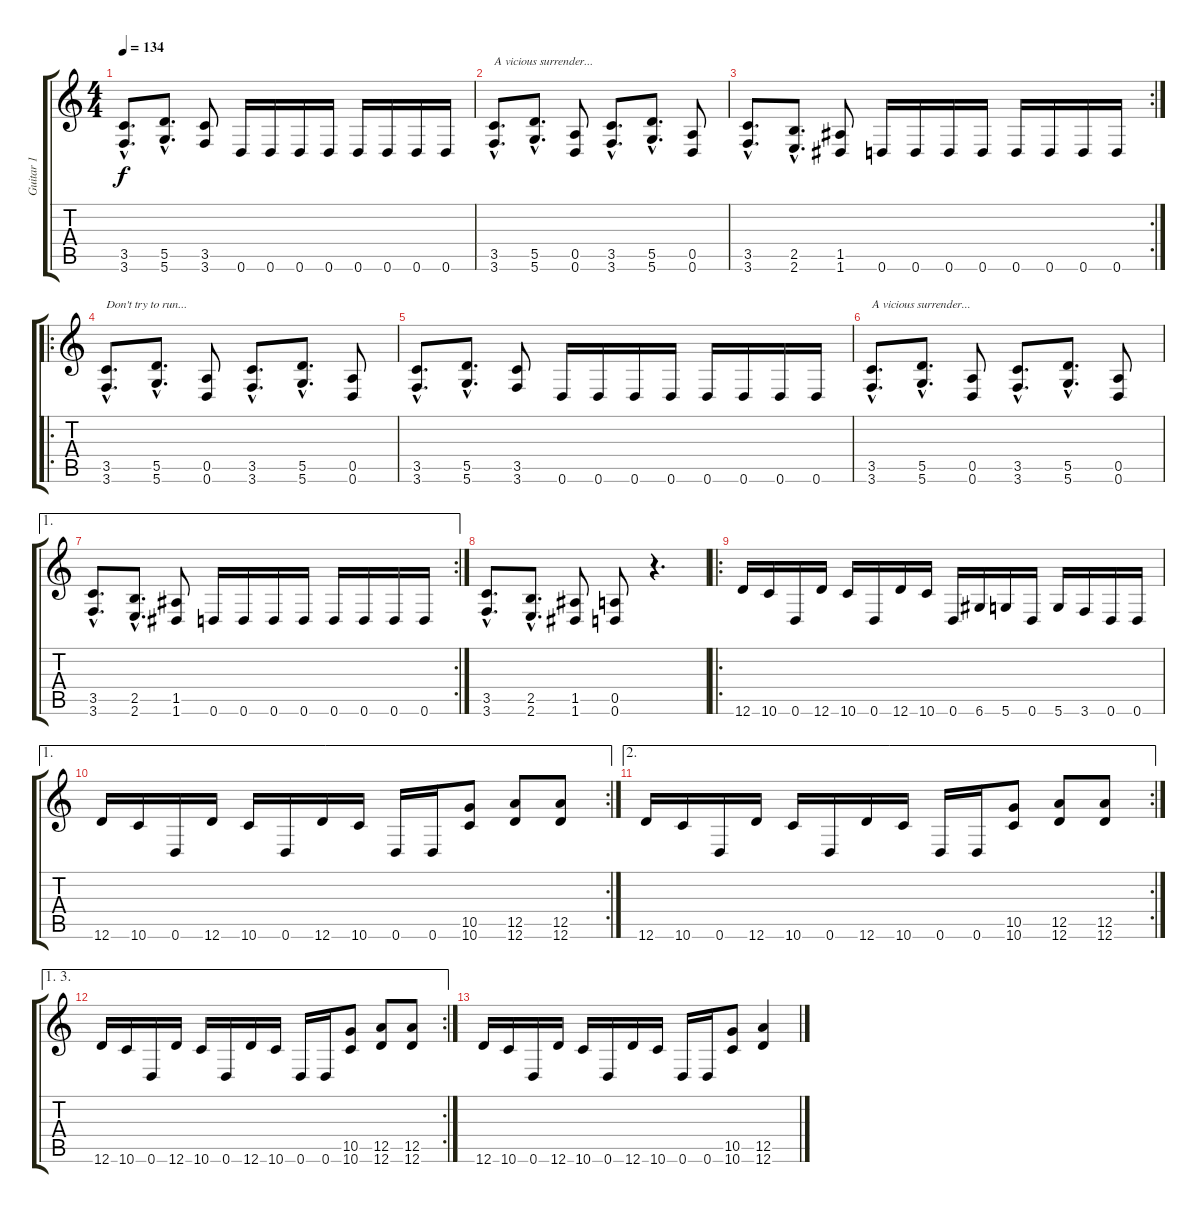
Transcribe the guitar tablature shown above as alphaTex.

\track ("Guitar 1" "Guitar 1") {instrument distortionguitar}
\staff {score tabs}
\tuning (E4 B3 G3 D3 A2 D2) {hide}
\ts (4 4)
\tempo 134
\clef g2
\ks c
(3.5{hac} 3.6{hac}).8{d dy f} (5.5{hac} 5.6{hac}).8{d} (3.5 3.6).8 0.6.16 0.6.16 0.6.16 0.6.16 0.6.16 0.6.16 0.6.16 0.6.16 |
(3.5{hac} 3.6{hac}).8{d txt "A vicious surrender..."} (5.5{hac} 5.6{hac}).8{d} (0.5 0.6).8 (3.5{hac} 3.6{hac}).8{d} (5.5{hac} 5.6{hac}).8{d} (0.5 0.6).8 |
\rc 2
(3.5{hac} 3.6{hac}).8{d} (2.5{hac} 2.6{hac}).8{d} (1.5 1.6).8 0.6.16 0.6.16 0.6.16 0.6.16 0.6.16 0.6.16 0.6.16 0.6.16 |
\ro
(3.5{hac} 3.6{hac}).8{d txt "Don't try to run..."} (5.5{hac} 5.6{hac}).8{d} (0.5 0.6).8 (3.5{hac} 3.6{hac}).8{d} (5.5{hac} 5.6{hac}).8{d} (0.5 0.6).8 |
(3.5{hac} 3.6{hac}).8{d} (5.5{hac} 5.6{hac}).8{d} (3.5 3.6).8 0.6.16 0.6.16 0.6.16 0.6.16 0.6.16 0.6.16 0.6.16 0.6.16 |
(3.5{hac} 3.6{hac}).8{d txt "A vicious surrender..."} (5.5{hac} 5.6{hac}).8{d} (0.5 0.6).8 (3.5{hac} 3.6{hac}).8{d} (5.5{hac} 5.6{hac}).8{d} (0.5 0.6).8 |
\ae 1
\rc 2
(3.5{hac} 3.6{hac}).8{d} (2.5{hac} 2.6{hac}).8{d} (1.5 1.6).8 0.6.16 0.6.16 0.6.16 0.6.16 0.6.16 0.6.16 0.6.16 0.6.16 |
(3.5{hac} 3.6{hac}).8{d} (2.5{hac} 2.6{hac}).8{d} (1.5 1.6).8 (0.5 0.6).8 r.4{d} |
\ro
12.6.16 10.6.16 0.6.16 12.6.16 10.6.16 0.6.16 12.6.16 10.6.16 0.6.16 6.6.16 5.6.16 0.6.16 5.6.16 3.6.16 0.6.16 0.6.16 |
\ae 1
\rc 2
12.6.16 10.6.16 0.6.16 12.6.16 10.6.16 0.6.16 12.6.16 10.6.16 0.6.16 0.6.16 (10.5 10.6).8 (12.5 12.6).8 (12.5 12.6).8 |
\ae 2
\rc 2
12.6.16 10.6.16 0.6.16 12.6.16 10.6.16 0.6.16 12.6.16 10.6.16 0.6.16 0.6.16 (10.5 10.6).8 (12.5 12.6).8 (12.5 12.6).8 |
\ae (1 3)
\rc 2
12.6.16 10.6.16 0.6.16 12.6.16 10.6.16 0.6.16 12.6.16 10.6.16 0.6.16 0.6.16 (10.5 10.6).8 (12.5 12.6).8 (12.5 12.6).8 |
12.6.16 10.6.16 0.6.16 12.6.16 10.6.16 0.6.16 12.6.16 10.6.16 0.6.16 0.6.16 (10.5 10.6).8 (12.5 12.6).4
